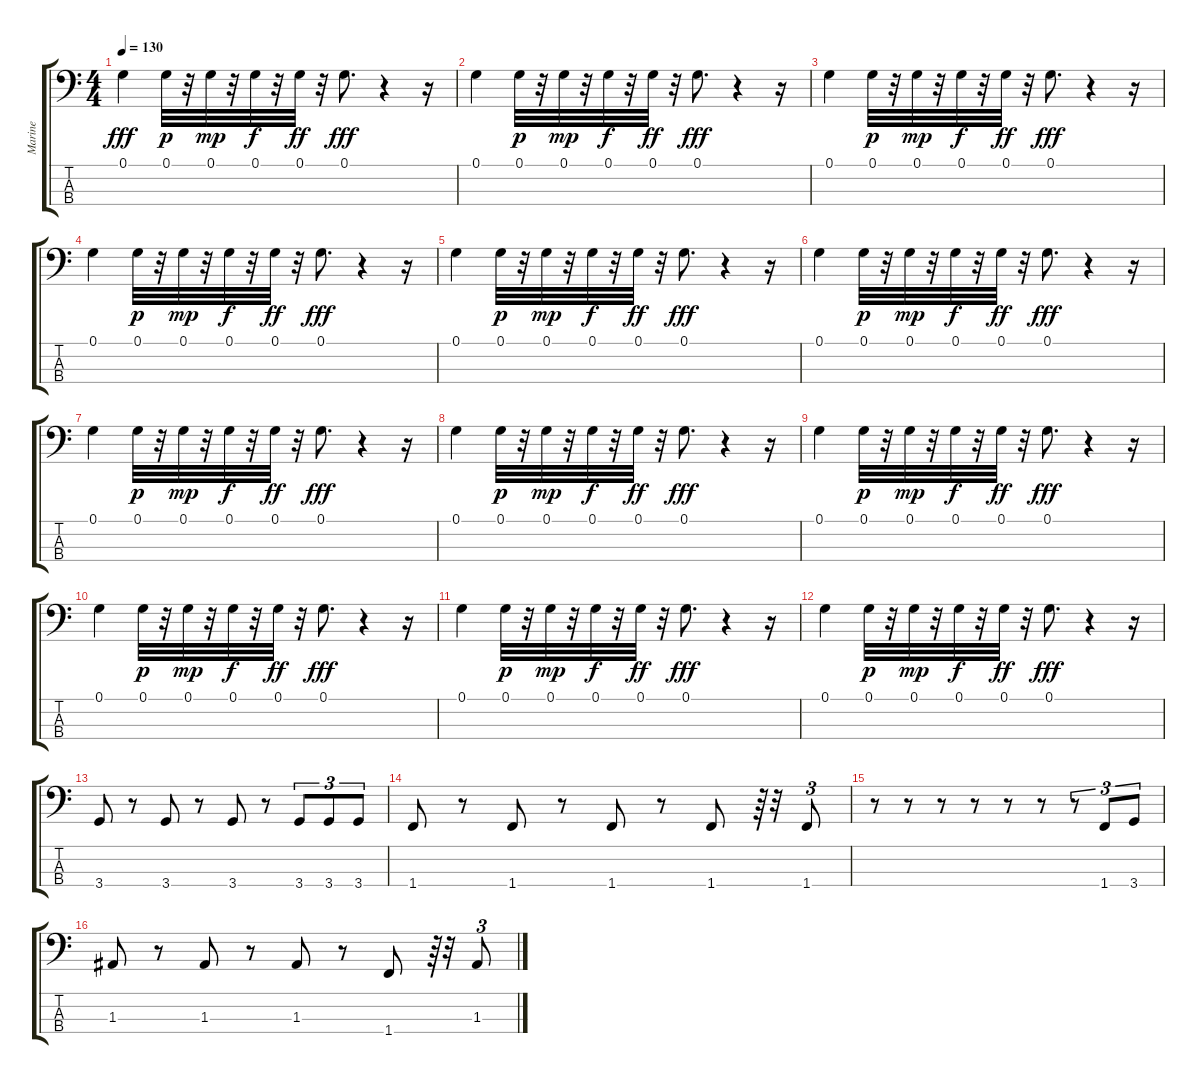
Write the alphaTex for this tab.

\track ("Marine" "Marine") {instrument electricbassfinger}
\staff {score tabs}
\tuning (G2 D2 A1 E1) {hide}
\ts (4 4)
\tempo 130
\clef f4
\ks c
0.1.4{dy fff} 0.1.32{dy p} r.32 0.1.32{dy mp} r.32 0.1.32{dy f} r.32 0.1.32{dy ff} r.32 0.1.8{d dy fff} r.4 r.16 |
0.1.4 0.1.32{dy p} r.32 0.1.32{dy mp} r.32 0.1.32{dy f} r.32 0.1.32{dy ff} r.32 0.1.8{d dy fff} r.4 r.16 |
0.1.4 0.1.32{dy p} r.32 0.1.32{dy mp} r.32 0.1.32{dy f} r.32 0.1.32{dy ff} r.32 0.1.8{d dy fff} r.4 r.16 |
0.1.4 0.1.32{dy p} r.32 0.1.32{dy mp} r.32 0.1.32{dy f} r.32 0.1.32{dy ff} r.32 0.1.8{d dy fff} r.4 r.16 |
0.1.4 0.1.32{dy p} r.32 0.1.32{dy mp} r.32 0.1.32{dy f} r.32 0.1.32{dy ff} r.32 0.1.8{d dy fff} r.4 r.16 |
0.1.4 0.1.32{dy p} r.32 0.1.32{dy mp} r.32 0.1.32{dy f} r.32 0.1.32{dy ff} r.32 0.1.8{d dy fff} r.4 r.16 |
0.1.4 0.1.32{dy p} r.32 0.1.32{dy mp} r.32 0.1.32{dy f} r.32 0.1.32{dy ff} r.32 0.1.8{d dy fff} r.4 r.16 |
0.1.4 0.1.32{dy p} r.32 0.1.32{dy mp} r.32 0.1.32{dy f} r.32 0.1.32{dy ff} r.32 0.1.8{d dy fff} r.4 r.16 |
0.1.4 0.1.32{dy p} r.32 0.1.32{dy mp} r.32 0.1.32{dy f} r.32 0.1.32{dy ff} r.32 0.1.8{d dy fff} r.4 r.16 |
0.1.4 0.1.32{dy p} r.32 0.1.32{dy mp} r.32 0.1.32{dy f} r.32 0.1.32{dy ff} r.32 0.1.8{d dy fff} r.4 r.16 |
0.1.4 0.1.32{dy p} r.32 0.1.32{dy mp} r.32 0.1.32{dy f} r.32 0.1.32{dy ff} r.32 0.1.8{d dy fff} r.4 r.16 |
0.1.4 0.1.32{dy p} r.32 0.1.32{dy mp} r.32 0.1.32{dy f} r.32 0.1.32{dy ff} r.32 0.1.8{d dy fff} r.4 r.16 |
3.4.8{volume 12} r.8 3.4.8 r.8 3.4.8 r.8 3.4.8{tu (3 2)} 3.4.8{tu (3 2)} 3.4.8{tu (3 2)} |
1.4.8 r.8 1.4.8 r.8 1.4.8 r.8 1.4.8 r.64{tu (3 2)} r.32 1.4.8{tu (3 2)} |
r.8 r.8 r.8 r.8 r.8 r.8 r.8{tu (3 2)} 1.4.8{tu (3 2)} 3.4.8{tu (3 2)} |
1.3.8 r.8 1.3.8 r.8 1.3.8 r.8 1.4.8 r.64{tu (3 2)} r.32 1.3.8{tu (3 2)}
